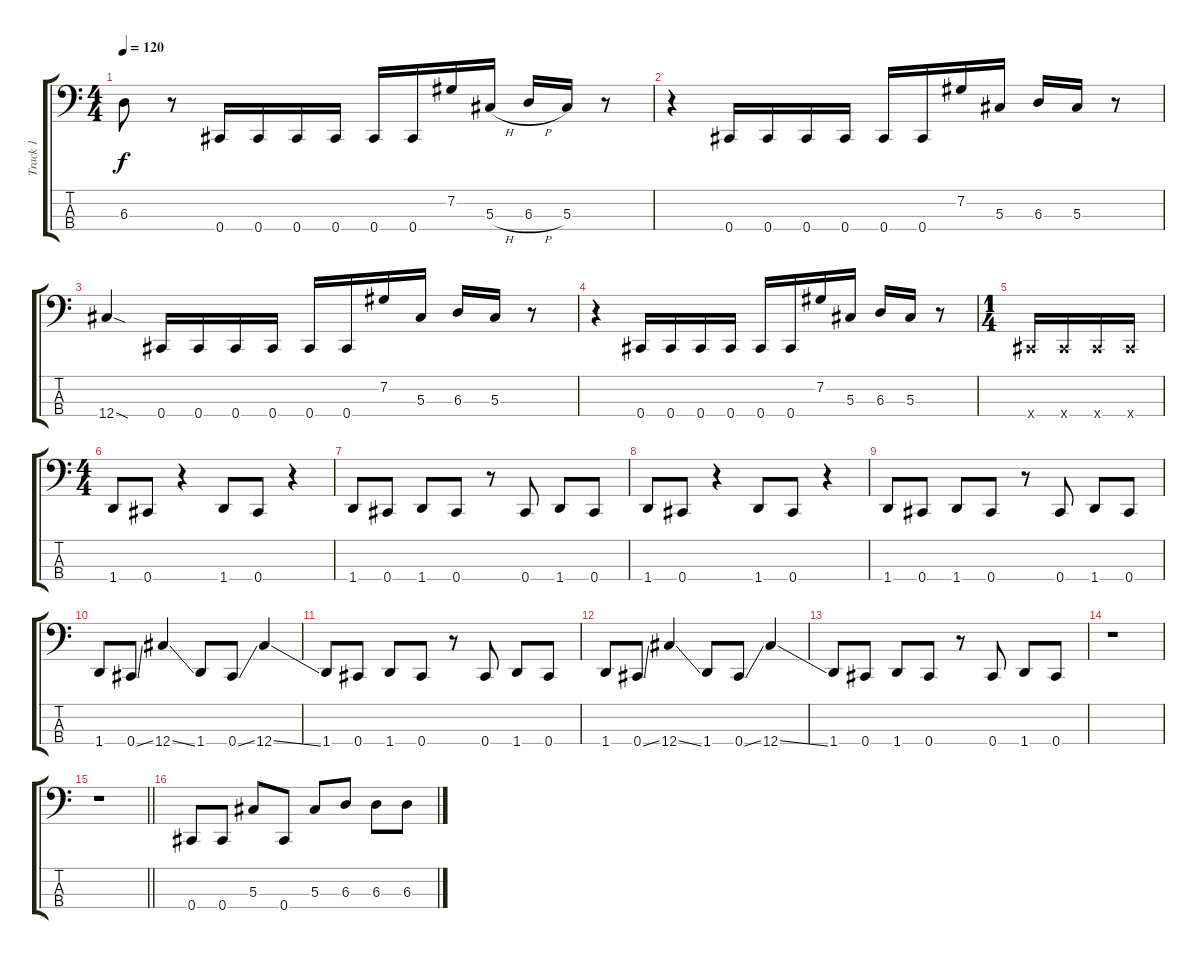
\track ("Track 1" "Track 1") {instrument electricbassfinger}
\staff {score tabs}
\tuning (Gb2 Db2 Ab1 Db1) {hide}
\ts (4 4)
\tempo 120
\clef f4
\ks c
6.3.8{dy f} r.8 0.4.16 0.4.16 0.4.16 0.4.16 0.4.16 0.4.16 7.2.16 5.3{h}.16 6.3{h}.16 5.3.16 r.8 |
r.4 0.4.16 0.4.16 0.4.16 0.4.16 0.4.16 0.4.16 7.2.16 5.3.16 6.3.16 5.3.16 r.8 |
12.4{sod}.4 0.4.16 0.4.16 0.4.16 0.4.16 0.4.16 0.4.16 7.2.16 5.3.16 6.3.16 5.3.16 r.8 |
r.4 0.4.16 0.4.16 0.4.16 0.4.16 0.4.16 0.4.16 7.2.16 5.3.16 6.3.16 5.3.16 r.8 |
\ts (1 4)
0.4{x}.16 0.4{x}.16 0.4{x}.16 0.4{x}.16 |
\ts (4 4)
1.4.8 0.4.8 r.4 1.4.8 0.4.8 r.4 |
1.4.8 0.4.8 1.4.8 0.4.8 r.8 0.4.8 1.4.8 0.4.8 |
1.4.8 0.4.8 r.4 1.4.8 0.4.8 r.4 |
1.4.8 0.4.8 1.4.8 0.4.8 r.8 0.4.8 1.4.8 0.4.8 |
1.4.8 0.4{ss}.8 12.4{ss}.4 1.4.8 0.4{ss}.8 12.4{ss}.4 |
1.4.8 0.4.8 1.4.8 0.4.8 r.8 0.4.8 1.4.8 0.4.8 |
1.4.8 0.4{ss}.8 12.4{ss}.4 1.4.8 0.4{ss}.8 12.4{ss}.4 |
1.4.8 0.4.8 1.4.8 0.4.8 r.8 0.4.8 1.4.8 0.4.8 |
r.1 |
\barLineRight lightlight
r.1 |
0.4.8 0.4.8 5.3.8 0.4.8 5.3.8 6.3.8 6.3.8 6.3.8
